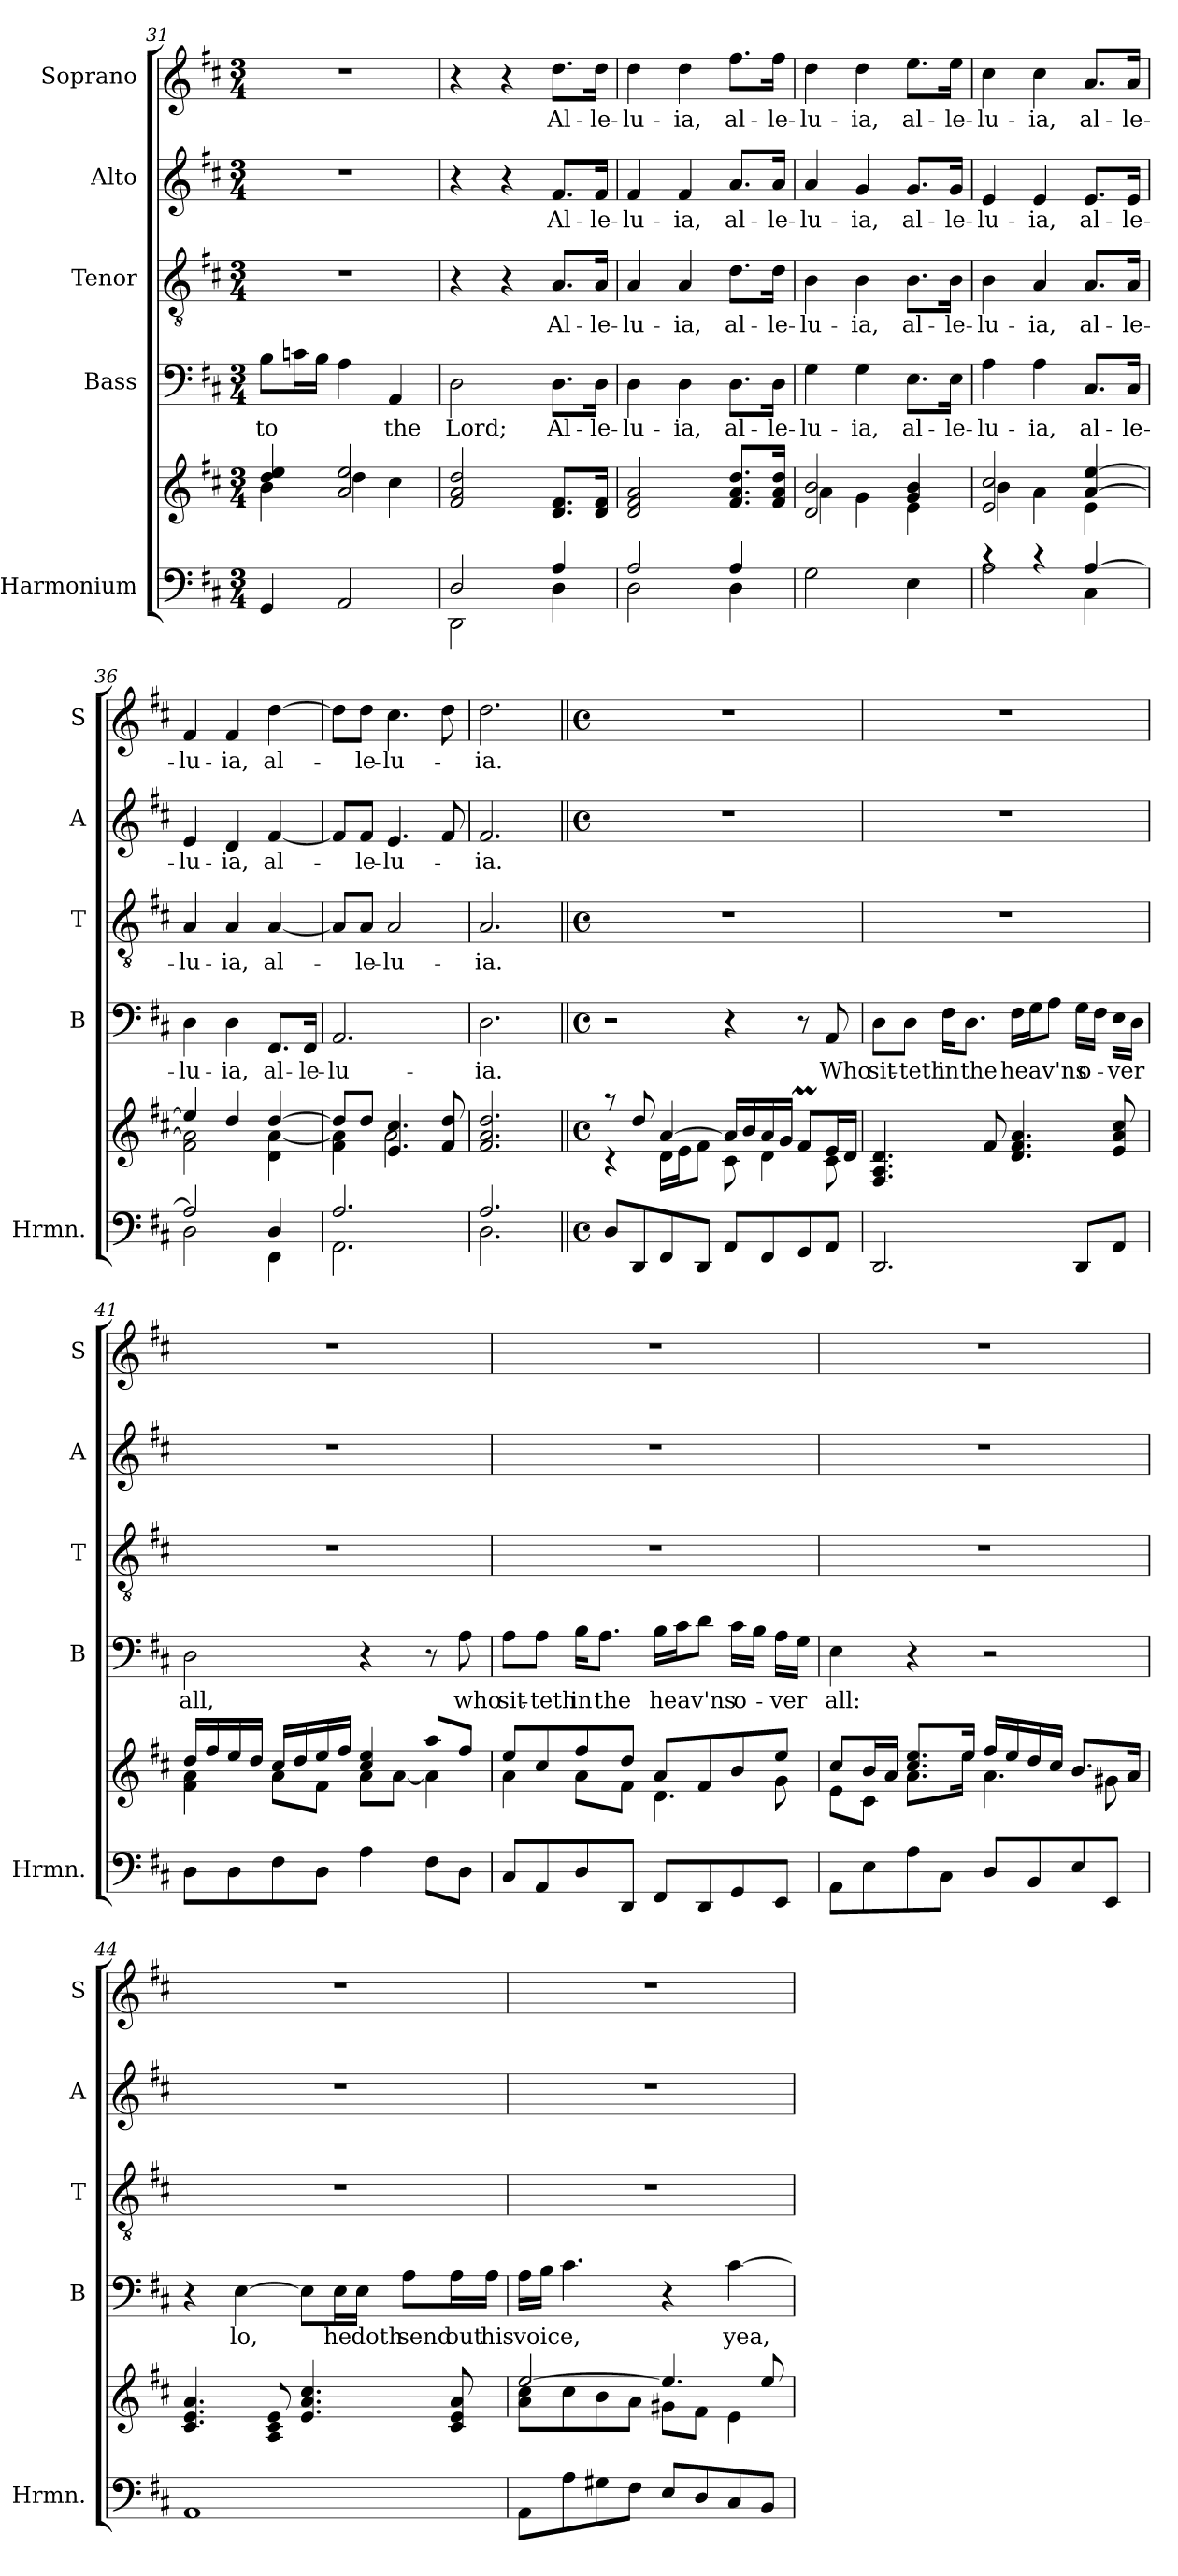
**kern	**kern	**kern	**text	**kern	**text	**kern	**text	**kern	**text
*part5	*part5	*part4	*part4	*part3	*part3	*part2	*part2	*part1	*part1
*staff6	*staff5	*staff4	*staff4	*staff3	*staff3	*staff2	*staff2	*staff1	*staff1
*I"Harmonium	*	*I"Bass	*	*I"Tenor	*	*I"Alto	*	*I"Soprano	*
*I'Hrmn.	*	*I'B	*	*I'T	*	*I'A	*	*I'S	*
*clefF4	*clefG2	*clefF4	*	*clefGv2	*	*clefG2	*	*clefG2	*
*k[f#c#]	*k[f#c#]	*k[f#c#]	*	*k[f#c#]	*	*k[f#c#]	*	*k[f#c#]	*
*D:	*D:	*D:	*	*D:	*	*D:	*	*D:	*
*M3/4	*M3/4	*M3/4	*	*M3/4	*	*M3/4	*	*M3/4	*
=31	=31	=31	=31	=31	=31	=31	=31	=31	=31
*^	*^	*	*	*	*	*	*	*	*
!	!	!	!	!	!LO:LY:b	!	!	!	!	!	!
2.ryy	4GG/	4dd/ 4ee/	4b\	8B\L	-to	2.r	.	2.r	.	2.r	.
.	.	.	.	16cn\L	.	.	.	.	.	.	.
.	.	.	.	16B\JJ	.	.	.	.	.	.	.
.	2AA/	2a/ 2ee/	4dd\	4A\	.	.	.	.	.	.	.
!	!	!	!	!	!LO:LY:b	!	!	!	!	!	!
.	.	.	4cc#\	4AA/	the	.	.	.	.	.	.
=32	=32	=32	=32	=32	=32	=32	=32	=32	=32	=32	=32
!	!	!	!	!	!LO:LY:b	!	!	!	!	!	!
*	*	*v	*v	*	*	*	*	*	*	*	*
2D/	2DD\	2f#/ 2a/ 2dd/	2D\	Lord;	4r	.	4r	.	4r	.
.	.	.	.	.	4r	.	4r	.	4r	.
!	!	!	!	!LO:LY:b	!	!LO:LY:b	!	!LO:LY:b	!	!LO:LY:b
4A/	4D\	8.d/ 8.f#/L	8.D\L	Al-	8.A/L	Al-	8.f#/L	Al-	8.dd\L	Al-
!	!	!	!	!LO:LY:b	!	!LO:LY:b	!	!LO:LY:b	!	!LO:LY:b
.	.	16d/ 16f#/Jk	16D\Jk	-le-	16A/Jk	-le-	16f#/Jk	-le-	16dd\Jk	-le-
=33	=33	=33	=33	=33	=33	=33	=33	=33	=33	=33
!	!	!	!	!LO:LY:b	!	!LO:LY:b	!	!LO:LY:b	!	!LO:LY:b
2A/	2D\	2d/ 2f#/ 2a/	4D\	-lu-	4A/	-lu-	4f#/	-lu-	4dd\	-lu-
!	!	!	!	!LO:LY:b	!	!LO:LY:b	!	!LO:LY:b	!	!LO:LY:b
.	.	.	4D\	-ia,	4A/	-ia,	4f#/	-ia,	4dd\	-ia,
!	!	!	!	!LO:LY:b	!	!LO:LY:b	!	!LO:LY:b	!	!LO:LY:b
4A/	4D\	8.f#/ 8.a/ 8.dd/L	8.D\L	al-	8.d\L	al-	8.a/L	al-	8.ff#\L	al-
!	!	!	!	!LO:LY:b	!	!LO:LY:b	!	!LO:LY:b	!	!LO:LY:b
.	.	16f#/ 16a/ 16dd/Jk	16D\Jk	-le-	16d\Jk	-le-	16a/Jk	-le-	16ff#\Jk	-le-
=34	=34	=34	=34	=34	=34	=34	=34	=34	=34	=34
*	*	*^	*	*	*	*	*	*	*	*
!	!	!	!	!	!LO:LY:b	!	!LO:LY:b	!	!LO:LY:b	!	!LO:LY:b
2.ryy	2G\	2d/ 2b/	4a\	4G\	-lu-	4B\	-lu-	4a/	-lu-	4dd\	-lu-
!	!	!	!	!	!LO:LY:b	!	!LO:LY:b	!	!LO:LY:b	!	!LO:LY:b
.	.	.	4g\	4G\	-ia,	4B\	-ia,	4g/	-ia,	4dd\	-ia,
!	!	!	!	!	!LO:LY:b	!	!LO:LY:b	!	!LO:LY:b	!	!LO:LY:b
.	4E\	4g/ 4b/	4e\	8.E\L	al-	8.B\L	al-	8.g/L	al-	8.ee\L	al-
!	!	!	!	!	!LO:LY:b	!	!LO:LY:b	!	!LO:LY:b	!	!LO:LY:b
.	.	.	.	16E\Jk	-le-	16B\Jk	-le-	16g/Jk	-le-	16ee\Jk	-le-
=35	=35	=35	=35	=35	=35	=35	=35	=35	=35	=35	=35
!	!	!	!	!	!LO:LY:b	!	!LO:LY:b	!	!LO:LY:b	!	!LO:LY:b
4rc	2A\	2e/ 2cc#/	4b\	4A\	-lu-	4B\	-lu-	4e/	-lu-	4cc#\	-lu-
!	!	!	!	!	!LO:LY:b	!	!LO:LY:b	!	!LO:LY:b	!	!LO:LY:b
4rc	.	.	4a\	4A\	-ia,	4A/	-ia,	4e/	-ia,	4cc#\	-ia,
!	!	!	!	!	!LO:LY:b	!	!LO:LY:b	!	!LO:LY:b	!	!LO:LY:b
[4A/	4C#\	[4a/ [4ee/	4e\	8.C#/L	al-	8.A/L	al-	8.e/L	al-	8.a/L	al-
!	!	!	!	!	!LO:LY:b	!	!LO:LY:b	!	!LO:LY:b	!	!LO:LY:b
.	.	.	.	16C#/Jk	-le-	16A/Jk	-le-	16e/Jk	-le-	16a/Jk	-le-
!!LO:PB:g=z
=36	=36	=36	=36	=36	=36	=36	=36	=36	=36	=36	=36
!	!	!	!	!	!LO:LY:b	!	!LO:LY:b	!	!LO:LY:b	!	!LO:LY:b
2A/]	2D\	4ee/]	2f#\ 2a\]	4D\	-lu-	4A/	-lu-	4e/	-lu-	4f#/	-lu-
!	!	!	!	!	!LO:LY:b	!	!LO:LY:b	!	!LO:LY:b	!	!LO:LY:b
.	.	4dd/	.	4D\	-ia,	4A/	-ia,	4d/	-ia,	4f#/	-ia,
!	!	!	!	!	!LO:LY:b	!	!LO:LY:b	!	!LO:LY:b	!	!LO:LY:b
4D/	4FF#\	[4dd/	4d\ [4a\	8.FF#/L	al-	[4A/	al-	[4f#/	al-	[4dd\	al-
!	!	!	!	!	!LO:LY:b	!	!	!	!	!	!
.	.	.	.	16FF#/Jk	-le-	.	.	.	.	.	.
=37	=37	=37	=37	=37	=37	=37	=37	=37	=37	=37	=37
!	!	!	!	!	!LO:LY:b	!	!	!	!	!	!
2.A/	2.AA\	8dd/L]	4f#\ 4a\]	2.AA/	-lu-	8A/L]	.	8f#/L]	.	8dd\L]	.
!	!	!	!	!	!	!	!LO:LY:b	!	!LO:LY:b	!	!LO:LY:b
.	.	8dd/J	.	.	.	8A/J	-le-	8f#/J	-le-	8dd\J	-le-
!	!	!	!	!	!	!	!LO:LY:b	!	!LO:LY:b	!	!LO:LY:b
.	.	4.e/ 4.cc#/	2a\	.	.	2A/	-lu-	4.e/	-lu-	4.cc#\	-lu-
.	.	8f#/ 8dd/	.	.	.	.	.	8f#/	.	8dd\	.
*	*	*v	*v	*	*	*	*	*	*	*	*
=38	=38	=38	=38	=38	=38	=38	=38	=38	=38	=38
!	!	!	!	!LO:LY:b	!	!LO:LY:b	!	!LO:LY:b	!	!LO:LY:b
2.A/	2.D\	2.f#/ 2.a/ 2.dd/	2.D\	-ia.	2.A/	-ia.	2.f#/	-ia.	2.dd\	-ia.
=39||	=39||	=39||	=39||	=39||	=39||	=39||	=39||	=39||	=39||	=39||
*M4/4	*	*M4/4	*M4/4	*	*M4/4	*	*M4/4	*	*M4/4	*
*met(c)	*	*met(c)	*met(c)	*	*met(c)	*	*met(c)	*	*met(c)	*
*	*	*^	*	*	*	*	*	*	*	*
1ryy	8D/L	8raa	4rc	2r	.	1r	.	1r	.	1r	.
.	8DD/	8dd/	.	.	.	.	.	.	.	.	.
.	8FF#/	[4a/	16d\LL	.	.	.	.	.	.	.	.
.	.	.	16e\J	.	.	.	.	.	.	.	.
.	8DD/J	.	8f#\J	.	.	.	.	.	.	.	.
.	8AA/L	16a/LL]	8c#\	4r	.	.	.	.	.	.	.
.	.	16b/	.	.	.	.	.	.	.	.	.
.	8FF#/	16a/	4d\	.	.	.	.	.	.	.	.
.	.	16g/JJ	.	.	.	.	.	.	.	.	.
.	8GG/	8f#m/L	.	8r	.	.	.	.	.	.	.
!	!	!	!	!	!LO:LY:b	!	!	!	!	!	!
.	8AA/J	16e/L	8c#\	8AA/	Who	.	.	.	.	.	.
.	.	16d/JJ	.	.	.	.	.	.	.	.	.
*	*	*v	*v	*	*	*	*	*	*	*	*
=40	=40	=40	=40	=40	=40	=40	=40	=40	=40	=40
!	!	!	!	!LO:LY:b	!	!	!	!	!	!
1ryy	2.DD/	4.F#/ 4.A/ 4.d/	8D\L	sit-	1r	.	1r	.	1r	.
!	!	!	!	!LO:LY:b	!	!	!	!	!	!
.	.	.	8D\J	-teth	.	.	.	.	.	.
!	!	!	!	!LO:LY:b	!	!	!	!	!	!
.	.	.	16F#\KL	in	.	.	.	.	.	.
!	!	!	!	!LO:LY:b	!	!	!	!	!	!
.	.	.	8.D\J	the	.	.	.	.	.	.
.	.	8f#/	.	.	.	.	.	.	.	.
!	!	!	!	!LO:LY:b	!	!	!	!	!	!
.	.	4.d/ 4.f#/ 4.a/	16F#\LL	heav'ns	.	.	.	.	.	.
.	.	.	16G\J	.	.	.	.	.	.	.
.	.	.	8A\J	.	.	.	.	.	.	.
!	!	!	!	!LO:LY:b	!	!	!	!	!	!
.	8DD/L	.	16G\LL	o-	.	.	.	.	.	.
.	.	.	16F#\JJ	.	.	.	.	.	.	.
!	!	!	!	!LO:LY:b	!	!	!	!	!	!
.	8AA/J	8e/ 8a/ 8cc#/	16E\LL	-ver	.	.	.	.	.	.
.	.	.	16D\JJ	.	.	.	.	.	.	.
!!LO:LB:g=z
=41	=41	=41	=41	=41	=41	=41	=41	=41	=41	=41
*	*	*^	*	*	*	*	*	*	*	*
!	!	!	!	!	!LO:LY:b	!	!	!	!	!	!
1ryy	8D\L	16dd/LL	4f#\ 4a\	2D\	all,	1r	.	1r	.	1r	.
.	.	16ff#/	.	.	.	.	.	.	.	.	.
.	8D\	16ee/	.	.	.	.	.	.	.	.	.
.	.	16dd/JJ	.	.	.	.	.	.	.	.	.
.	8F#\	16cc#/LL	8a\L	.	.	.	.	.	.	.	.
.	.	16dd/	.	.	.	.	.	.	.	.	.
.	8D\J	16ee/	8f#\J	.	.	.	.	.	.	.	.
.	.	16ff#/JJ	.	.	.	.	.	.	.	.	.
.	4A\	4cc#/ 4ee/	8a\L	4r	.	.	.	.	.	.	.
.	.	.	[8a\J	.	.	.	.	.	.	.	.
.	8F#\L	8aa/L	4a\]	8r	.	.	.	.	.	.	.
!	!	!	!	!	!LO:LY:b	!	!	!	!	!	!
.	8D\J	8ff#/J	.	8A\	who	.	.	.	.	.	.
=42	=42	=42	=42	=42	=42	=42	=42	=42	=42	=42	=42
!	!	!	!	!	!LO:LY:b	!	!	!	!	!	!
1ryy	8C#/L	8ee/L	4a\	8A\L	sit-	1r	.	1r	.	1r	.
!	!	!	!	!	!LO:LY:b	!	!	!	!	!	!
.	8AA/	8cc#/	.	8A\J	-teth	.	.	.	.	.	.
!	!	!	!	!	!LO:LY:b	!	!	!	!	!	!
.	8D/	8ff#/	8a\L	16B\KL	in	.	.	.	.	.	.
!	!	!	!	!	!LO:LY:b	!	!	!	!	!	!
.	.	.	.	8.A\J	the	.	.	.	.	.	.
.	8DD/J	8dd/J	8f#\J	.	.	.	.	.	.	.	.
!	!	!	!	!	!LO:LY:b	!	!	!	!	!	!
.	8FF#/L	8a/L	4.d\	16B\LL	heav'ns	.	.	.	.	.	.
.	.	.	.	16c#\J	.	.	.	.	.	.	.
.	8DD/	8f#/	.	8d\J	.	.	.	.	.	.	.
!	!	!	!	!	!LO:LY:b	!	!	!	!	!	!
.	8GG/	8b/	.	16c#\LL	o-	.	.	.	.	.	.
.	.	.	.	16B\JJ	.	.	.	.	.	.	.
!	!	!	!	!	!LO:LY:b	!	!	!	!	!	!
.	8EE/J	8ee/J	8g\	16A\LL	-ver	.	.	.	.	.	.
.	.	.	.	16G\JJ	.	.	.	.	.	.	.
=43	=43	=43	=43	=43	=43	=43	=43	=43	=43	=43	=43
!	!	!	!	!	!LO:LY:b	!	!	!	!	!	!
1ryy	8AA\L	8cc#/L	8e\L	4E\	all:	1r	.	1r	.	1r	.
.	8E\	16b/L	8c#\J	.	.	.	.	.	.	.	.
.	.	16a/JJ	.	.	.	.	.	.	.	.	.
.	8A\	8.cc#/ 8.ee/L	8.a\L	4r	.	.	.	.	.	.	.
.	8C#\J	.	.	.	.	.	.	.	.	.	.
.	.	16ee/Jk	16ee\Jk	.	.	.	.	.	.	.	.
.	8D/L	16ff#/LL	4.a\	2r	.	.	.	.	.	.	.
.	.	16ee/	.	.	.	.	.	.	.	.	.
.	8BB/	16dd/	.	.	.	.	.	.	.	.	.
.	.	16cc#/JJ	.	.	.	.	.	.	.	.	.
.	8E/	8.b/L	.	.	.	.	.	.	.	.	.
.	8EE/J	.	8g#X\	.	.	.	.	.	.	.	.
.	.	16a/Jk	.	.	.	.	.	.	.	.	.
*	*	*v	*v	*	*	*	*	*	*	*	*
!!LO:PB:g=z
=44	=44	=44	=44	=44	=44	=44	=44	=44	=44	=44
1ryy	1AA	4.c#/ 4.e/ 4.a/	4r	.	1r	.	1r	.	1r	.
!	!	!	!	!LO:LY:b	!	!	!	!	!	!
.	.	.	[4E\	lo,	.	.	.	.	.	.
.	.	8A/ 8c#/ 8e/	.	.	.	.	.	.	.	.
.	.	4.e/ 4.a/ 4.cc#/	8E\L]	.	.	.	.	.	.	.
!	!	!	!	!LO:LY:b	!	!	!	!	!	!
.	.	.	16E\L	he	.	.	.	.	.	.
!	!	!	!	!LO:LY:b	!	!	!	!	!	!
.	.	.	16E\JJ	doth	.	.	.	.	.	.
!	!	!	!	!LO:LY:b	!	!	!	!	!	!
.	.	.	8A\L	send	.	.	.	.	.	.
!	!	!	!	!LO:LY:b	!	!	!	!	!	!
.	.	8c#/ 8e/ 8a/	16A\L	out	.	.	.	.	.	.
!	!	!	!	!LO:LY:b	!	!	!	!	!	!
.	.	.	16A\JJ	his	.	.	.	.	.	.
=45	=45	=45	=45	=45	=45	=45	=45	=45	=45	=45
*	*	*^	*	*	*	*	*	*	*	*
!	!	!	!	!	!LO:LY:b	!	!	!	!	!	!
1ryy	8AA\L	[2ee/	8a\ 8cc#\L	16A\LL	voice,	1r	.	1r	.	1r	.
.	.	.	.	16B\JJ	.	.	.	.	.	.	.
.	8A\	.	8cc#\	4.c#\	.	.	.	.	.	.	.
.	8G#X\	.	8b\	.	.	.	.	.	.	.	.
.	8F#\J	.	8a\J	.	.	.	.	.	.	.	.
.	8E/L	4.ee/]	8g#X\L	4r	.	.	.	.	.	.	.
.	8D/	.	8f#\J	.	.	.	.	.	.	.	.
!	!	!	!	!	!LO:LY:b	!	!	!	!	!	!
.	8C#/	.	4e\	[4c#\	yea,	.	.	.	.	.	.
.	8BB/J	8ee/	.	.	.	.	.	.	.	.	.
*v	*v	*	*	*	*	*	*	*	*	*	*
*	*v	*v	*	*	*	*	*	*	*	*
=	=	=	=	=	=	=	=	=	=
*-	*-	*-	*-	*-	*-	*-	*-	*-	*-
